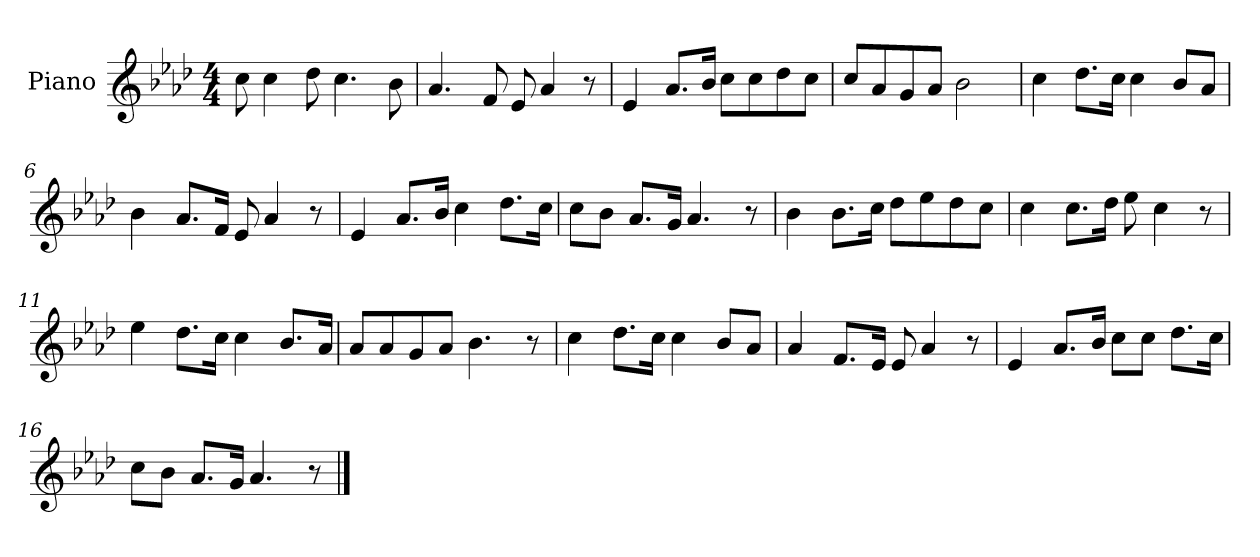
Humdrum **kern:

**kern
*part1
*staff1
*I"Piano
*I'Pno
*clefG2
*k[b-e-a-d-]
*M4/4
=1
8cc\
4cc\
8dd-\
4.cc\
8b-\
=2
4.a-/
8f/
8e-/
4a-/
8r
=3
4e-/
8.a-/L
16b-/Jk
8cc\L
8cc\
8dd-\
8cc\J
=4
8cc/L
8a-/
8g/
8a-/J
2b-\
=5
4cc\
8.dd-\L
16cc\Jk
4cc\
8b-/L
8a-/J
=6
4b-\
8.a-/L
16f/Jk
8e-/
4a-/
8r
=7
4e-/
8.a-/L
16b-/Jk
4cc\
8.dd-\L
16cc\Jk
=8
8cc\L
8b-\J
8.a-/L
16g/Jk
4.a-/
8r
=9
4b-\
8.b-\L
16cc\Jk
8dd-\L
8ee-\
8dd-\
8cc\J
=10
4cc\
8.cc\L
16dd-\Jk
8ee-\
4cc\
8r
=11
4ee-\
8.dd-\L
16cc\Jk
4cc\
8.b-/L
16a-/Jk
=12
8a-/L
8a-/
8g/
8a-/J
4.b-\
8r
=13
4cc\
8.dd-\L
16cc\Jk
4cc\
8b-/L
8a-/J
=14
4a-/
8.f/L
16e-/Jk
8e-/
4a-/
8r
=15
4e-/
8.a-/L
16b-/Jk
8cc\L
8cc\J
8.dd-\L
16cc\Jk
=16
8cc\L
8b-\J
8.a-/L
16g/Jk
4.a-/
8r
==
*-
